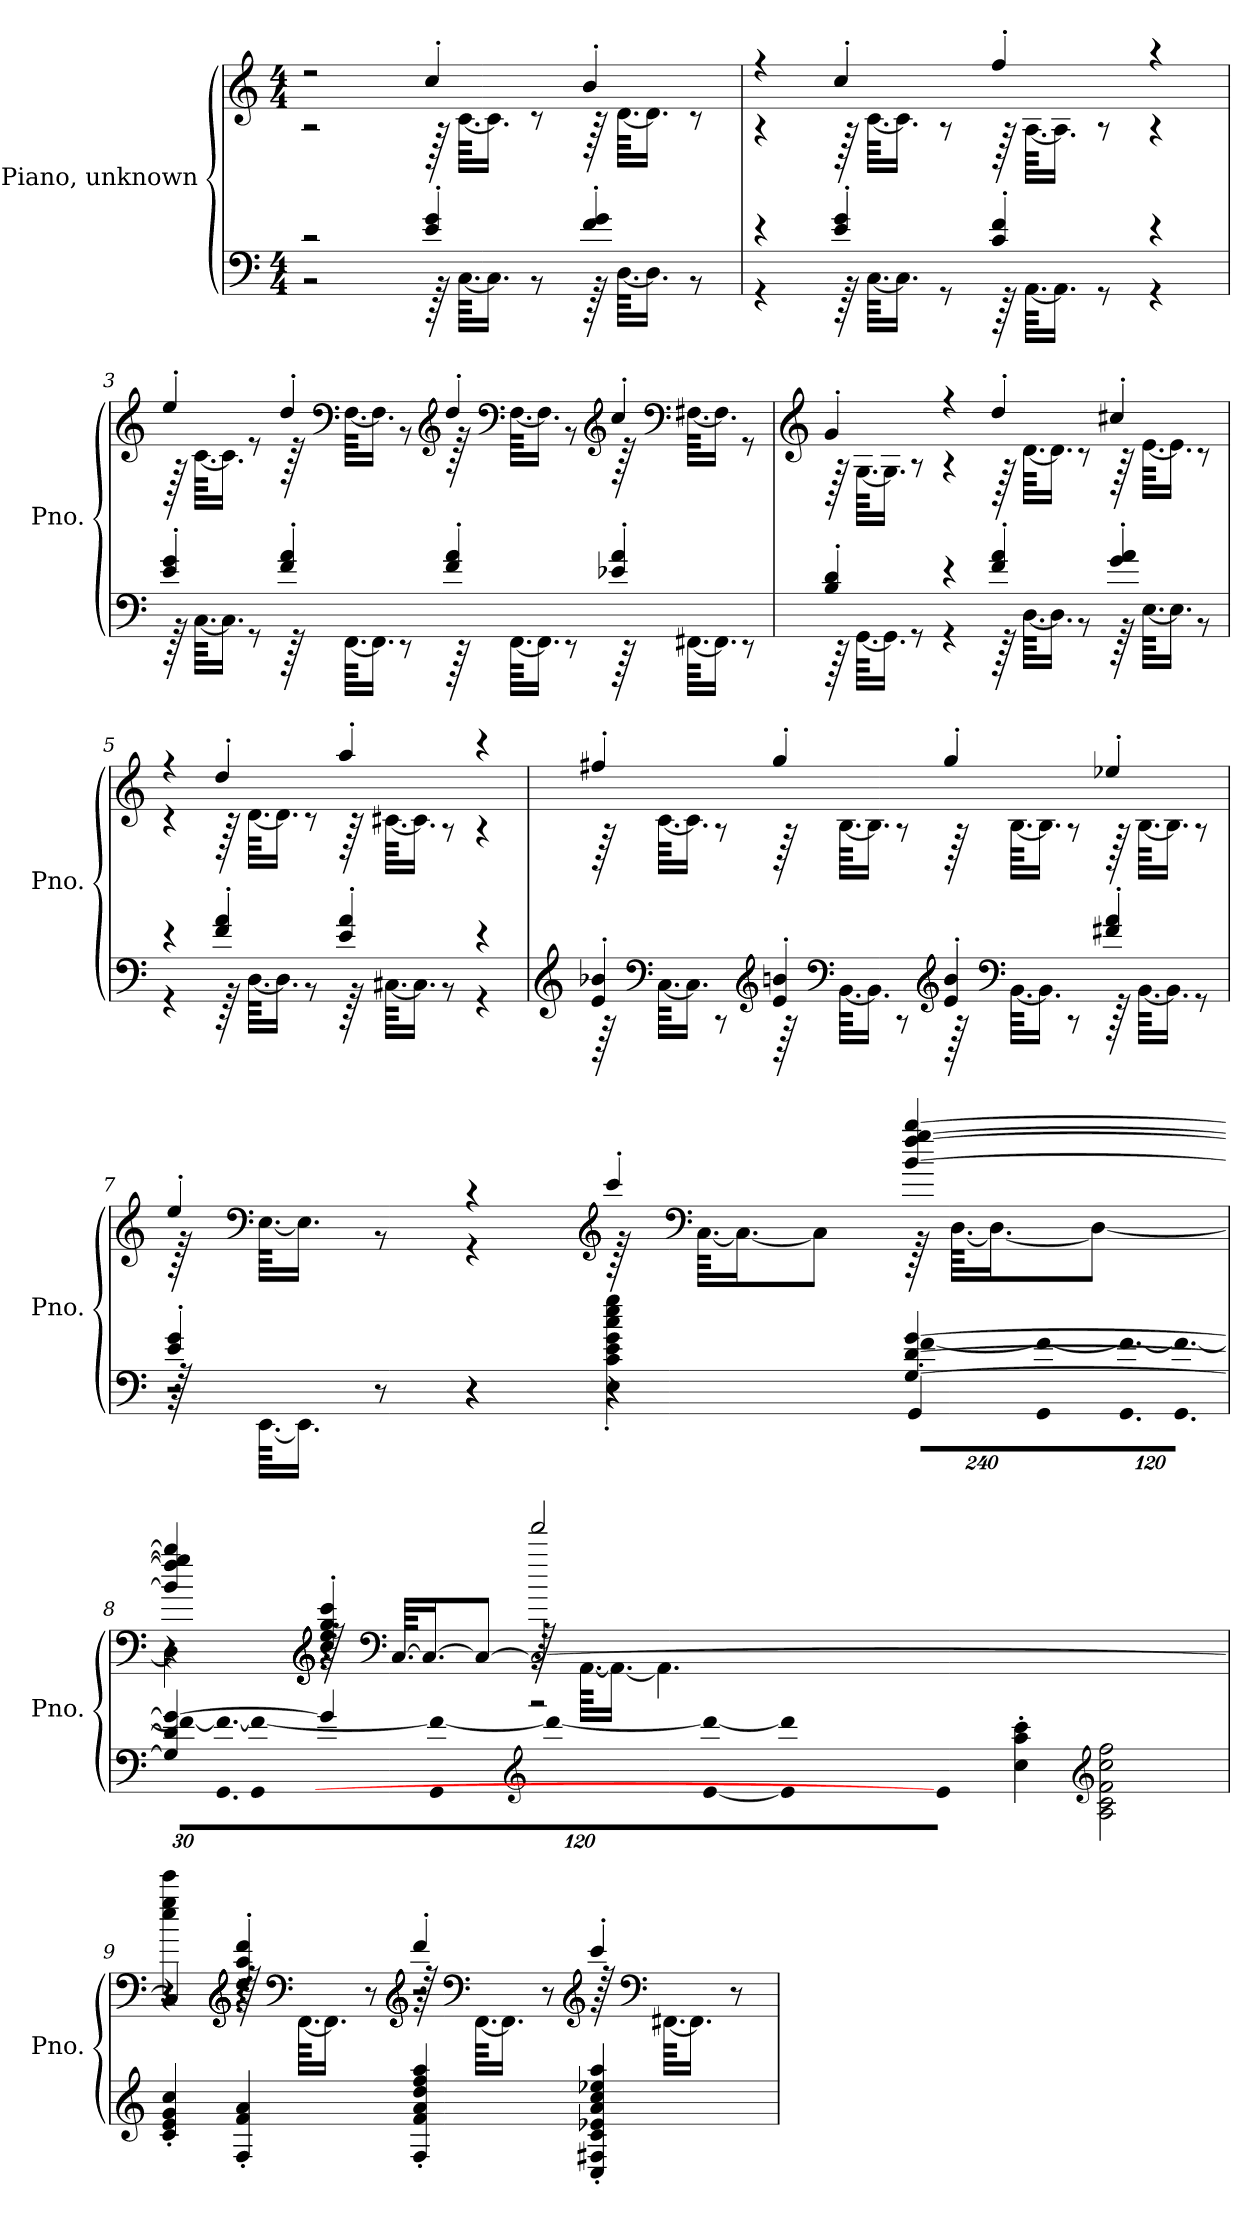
**kern	**kern
*part1	*part1
*staff2	*staff1
*I"Piano, unknown	*
*I'Pno.	*
*clefF4	*clefG2
*k[]	*k[]
*M4/4	*M4/4
*MM120	*MM120
=1	=1
*^	*^
2r	2r	2r	2r
4e/' 4g/'	128r	4cc'/	128r
.	[64.C\KKLL	.	[64.c\KKLL
.	16.C\JJ]	.	16.c\JJ]
.	8r	.	8r
4f/' 4g/'	128r	4b'/	128r
.	[64.D\KKLL	.	[64.d\KKLL
.	16.D\JJ]	.	16.d\JJ]
.	8r	.	8r
=2	=2	=2	=2
4r	4r	4r	4r
4e/' 4g/'	128r	4cc'/	128r
.	[64.C\KKLL	.	[64.c\KKLL
.	16.C\JJ]	.	16.c\JJ]
.	8r	.	8r
4c/' 4f/'	128r	4ff'/	128r
.	[64.AA\KKLL	.	[64.A\KKLL
.	16.AA\JJ]	.	16.A\JJ]
.	8r	.	8r
4r	4r	4r	4r
!!LO:LB:g=z	!!
=3	=3	=3	=3
4e/' 4g/'	128r	4ee'/	128r
.	[64.C\KKLL	.	[64.c\KKLL
.	16.C\JJ]	.	16.c\JJ]
.	8r	.	8r
4f/' 4a/'	128r	4dd'/	128r
*	*	*clefF4	*
.	[64.FF\KKLL	.	[64.F\KKLL
.	16.FF\JJ]	.	16.F\JJ]
.	8r	.	8r
*	*	*clefG2	*
4f/' 4a/'	128r	4dd'/	128r
*	*	*clefF4	*
.	[64.FF\KKLL	.	[64.F\KKLL
.	16.FF\JJ]	.	16.F\JJ]
.	8r	.	8r
*	*	*clefG2	*
4e-X/' 4a/'	128r	4cc'/	128r
*	*	*clefF4	*
.	[64.FF#X\KKLL	.	[64.F#X\KKLL
.	16.FF#\JJ]	.	16.F#\JJ]
.	8r	.	8r
!!LO:LB:g=z	!!
=4	=4	=4	=4
*	*	*clefG2	*
4B/' 4d/'	128r	4g'/	128r
.	[64.GG\KKLL	.	[64.G\KKLL
.	16.GG\JJ]	.	16.G\JJ]
.	8r	.	8r
4r	4r	4r	4r
4f/' 4a/'	128r	4dd'/	128r
.	[64.D\KKLL	.	[64.d\KKLL
.	16.D\JJ]	.	16.d\JJ]
.	8r	.	8r
4g/' 4a/'	128r	4cc#X'/	128r
.	[64.E\KKLL	.	[64.e\KKLL
.	16.E\JJ]	.	16.e\JJ]
.	8r	.	8r
=5	=5	=5	=5
4r	4r	4r	4r
4f/' 4a/'	128r	4dd'/	128r
.	[64.D\KKLL	.	[64.d\KKLL
.	16.D\JJ]	.	16.d\JJ]
.	8r	.	8r
4e/' 4a/'	128r	4aa'/	128r
.	[64.C#X\KKLL	.	[64.c#X\KKLL
.	16.C#\JJ]	.	16.c#\JJ]
.	8r	.	8r
4r	4r	4r	4r
!!LO:LB:g=z	!!
=6	=6	=6	=6
*clefG2	*	*	*
4e/' 4b-X/'	128r	4ff#X'/	128r
*clefF4	*	*	*
.	[64.C\KKLL	.	[64.c\KKLL
.	16.C\JJ]	.	16.c\JJ]
.	8r	.	8r
*clefG2	*	*	*
4e/' 4bn/'	128r	4gg'/	128r
*clefF4	*	*	*
.	[64.BB\KKLL	.	[64.B\KKLL
.	16.BB\JJ]	.	16.B\JJ]
.	8r	.	8r
*clefG2	*	*	*
4e/' 4b/'	128r	4gg'/	128r
*clefF4	*	*	*
.	[64.BB\KKLL	.	[64.B\KKLL
.	16.BB\JJ]	.	16.B\JJ]
.	8r	.	8r
4f#X/' 4a/'	128r	4ee-X'/	128r
.	[64.BB\KKLL	.	[64.B\KKLL
.	16.BB\JJ]	.	16.B\JJ]
.	8r	.	8r
!!LO:LB:g=z	!!
=7	=7	=7	=7
*	*^	*	*
2r	128r	4e/' 4g/'	4ee'/	128r
*	*	*	*clefF4	*
.	[64.EE\KKLL	.	.	[64.E\KKLL
.	16.EE\JJ]	.	.	16.E\JJ]
.	8r	.	.	8r
.	4r	4r	4r	4r
*	*	*	*clefG2	*
4r	4E\' 4c\' 4e\' 4g\' 4cc\' 4ee\' 4gg\'	4r	4ccc'/	128r
*	*	*	*clefF4	*
.	.	.	.	[64.C\KKLL
.	.	.	.	16.C\J_
.	.	.	.	8C\J]
*	*Xbrackettup	*	*	*
!	!LO:N:vis=16	!	!	!
[4G/ [4d/ [4g/	[1920%137f\LL	4GG'/	[4b/ [4ff/ [4gg/ [4bb/	128r
.	.	.	.	[64.D\KKLL
.	.	.	.	16.D\J_
!	!LO:N:vis=16	!	!	!
.	1920%137GG\ 1920%137f\_	.	.	.
.	.	.	.	8D\J_
!	!LO:N:vis=32.	!	!	!
.	1920%103GG\ 1920%103f\_L	.	.	.
!	!LO:N:vis=32.	!	!	!
.	1920%103GG\ 1920%103f\_JJJ	.	.	.
*	*v	*v	*	*
*	*	*v	*v
!!LO:LB:g=z
=8	=8	=8
!	!LO:N:vis=64	!
*	*	*^
*	*	*	*^
4G/] 4d/] 4g/_	960%17f\KLLL_	4b/] 4ff/] 4gg/] 4bb/]	4D\]	4r
!	!LO:N:vis=32.	!	!	!
.	1920%103GG\ 1920%103f\_J	.	.	.
!	!LO:N:vis=16	!	!	!
.	1920%137GG\ 1920%137f\_	.	.	.
!	!LO:N:vis=32	!	!	!
.	640%23GG\ 640%23f\_L	.	.	.
!	!LO:N:vis=64	!	!	!
.	960%17f\L_	.	.	.
!	!LO:N:vis=64	!	!	!
.	[960%17GG\ 960%17f\_	.	.	.
!	!LO:N:vis=64	!	!	!
.	960%17GG\_ 960%17f\]	.	.	.
.	1920ryy	.	.	.
!	!LO:N:vis=64	!	!	!
.	960%17GG\JJJJ]	.	.	.
*	*	*clefG2	*	*
4g/]	4E\' 4c\' 4e\'	4cc/' 4ee/' 4gg/' 4ccc/'	4r	128r
*	*	*clefF4	*	*
.	.	.	.	[64.C/KKLL
.	.	.	.	16.C/J_
.	.	.	.	8C/J_
*clefG2	*	*	*	*
2r	2A\ 2c\ 2f\ 2cc\ 2ff\	2fff/	128r	2C/_
.	.	.	[64.AA\KKLL	.
.	.	.	16.AA\JJ_	.
.	.	.	4.AA\]	.
*v	*v	*	*	*
!!LO:PB:g=z	!!	!!
=9	=9	=9	=9
4c/' 4e/' 4g/' 4cc/'	4r	4ee\' 4gg\' 4eee\'	4C/]
*	*clefG2	*	*
4F/' 4f/' 4a/'	4dd/' 4aa/' 4ddd/'	128r	4r
*	*clefF4	*	*
.	.	[64.FF\KKLL	.
.	.	16.FF\JJ]	.
.	.	8r	.
*	*clefG2	*	*
4F/' 4f/' 4a/' 4dd/' 4ff/' 4aa/'	4ddd'/	128r	2r
*	*clefF4	*	*
.	.	[64.FF\KKLL	.
.	.	16.FF\JJ]	.
.	.	8r	.
*	*clefG2	*	*
4C/' 4F#X/' 4c/' 4e-X/' 4a/' 4cc/' 4ee-X/' 4aa/'	4ccc'/	128r	.
*	*clefF4	*	*
.	.	[64.FF#X\KKLL	.
.	.	16.FF#\JJ]	.
.	.	8r	.
*	*v	*v	*v
=	=
*-	*-
